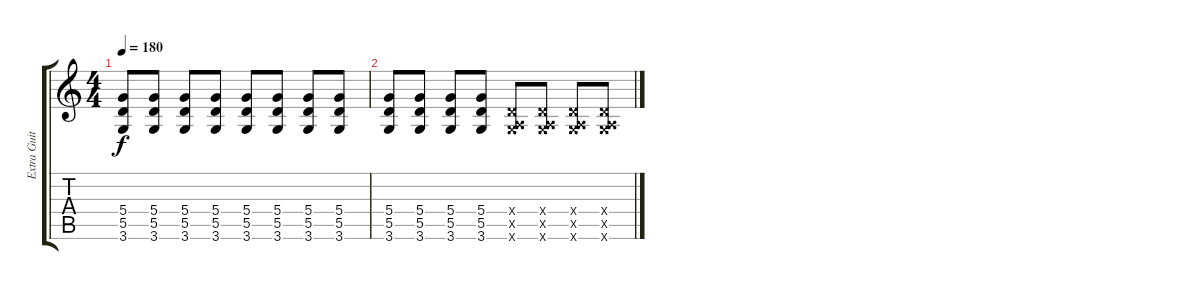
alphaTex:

\track ("Extra Guitar" "Extra Guit") {instrument distortionguitar}
\staff {score tabs}
\tuning (E4 B3 G3 D3 A2 E2) {hide}
\ts (4 4)
\tempo 180
\clef g2
\ks c
(5.4 5.5 3.6).8{dy f} (5.4 5.5 3.6).8 (5.4 5.5 3.6).8 (5.4 5.5 3.6).8 (5.4 5.5 3.6).8 (5.4 5.5 3.6).8 (5.4 5.5 3.6).8 (5.4 5.5 3.6).8 |
(5.4 5.5 3.6).8 (5.4 5.5 3.6).8 (5.4 5.5 3.6).8 (5.4 5.5 3.6).8 (0.4{x} 0.5{x} 3.6{x}).8 (0.4{x} 0.5{x} 3.6{x}).8 (0.4{x} 0.5{x} 3.6{x}).8 (0.4{x} 0.5{x} 3.6{x}).8
